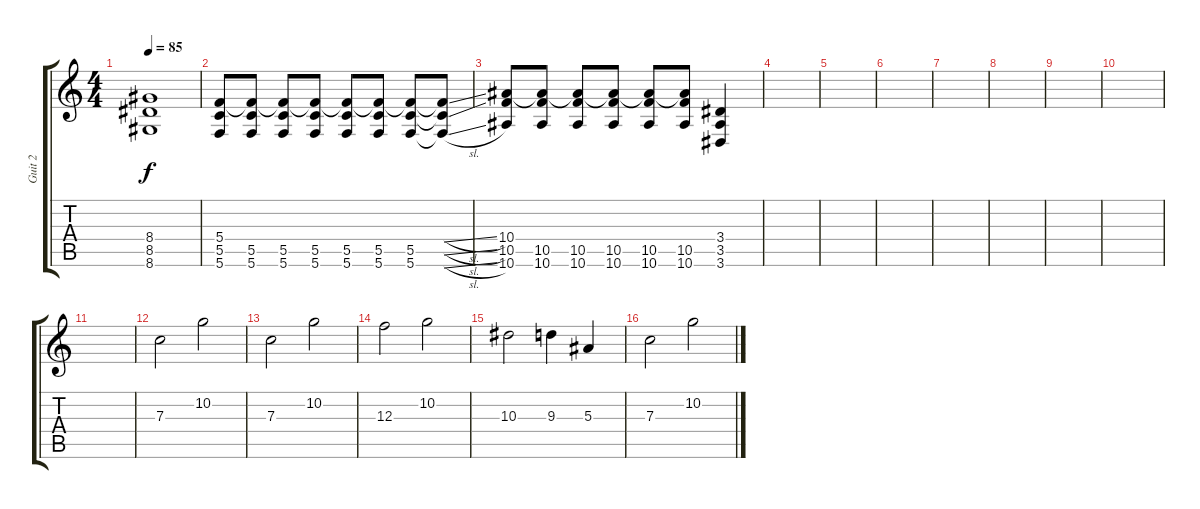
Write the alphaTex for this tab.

\track ("Guit 2" "Guit 2") {instrument distortionguitar}
\staff {score tabs}
\tuning (D4 A3 F3 C3 G2 C2) {hide}
\ts (4 4)
\tempo 85
\clef g2
\ks c
(8.4 8.5 8.6).1{dy f} |
(5.4 5.5 5.6).8 (5.4{t} 5.5 5.6).8 (5.4{t} 5.5 5.6).8 (5.4{t} 5.5 5.6).8 (5.4{t} 5.5 5.6).8 (5.4{t} 5.5 5.6).8 (5.4{t} 5.5 5.6).8 (5.4{sl t} 5.5{sl t} 5.6{sl t}).8 |
(10.4 10.5 10.6).8 (10.4{t} 10.5 10.6).8 (10.4{t} 10.5 10.6).8 (10.4{t} 10.5 10.6).8 (10.4{t} 10.5 10.6).8 (10.4{t} 10.5 10.6).8 (3.4 3.5 3.6).4 |
|
|
|
|
|
|
|
|
7.3.2 10.2.2 |
7.3.2 10.2.2 |
12.3.2 10.2.2 |
10.3.2 9.3.4 5.3.4 |
7.3.2 10.2.2
